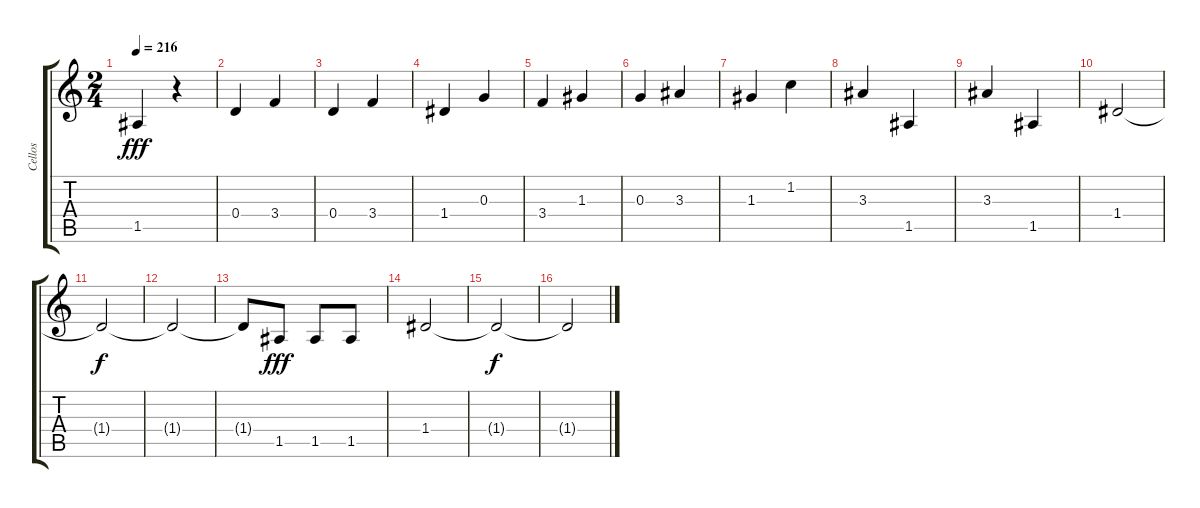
\track ("Cellos" "Cellos") {instrument contrabass}
\staff {score tabs}
\tuning (E4 B3 G3 D3 A2 E2) {hide}
\ts (2 4)
\tempo 216
\clef g2
\ks c
1.5.4{dy fff} r.4 |
0.4.4 3.4.4 |
0.4.4 3.4.4 |
1.4.4 0.3.4 |
3.4.4 1.3.4 |
0.3.4 3.3.4 |
1.3.4 1.2.4 |
3.3.4 1.5.4 |
3.3.4 1.5.4 |
1.4.2 |
1.4{t}.2{dy f} |
1.4{t}.2 |
1.4{t}.8 1.5.8{dy fff} 1.5.8 1.5.8 |
1.4.2 |
1.4{t}.2{dy f} |
1.4{t}.2
